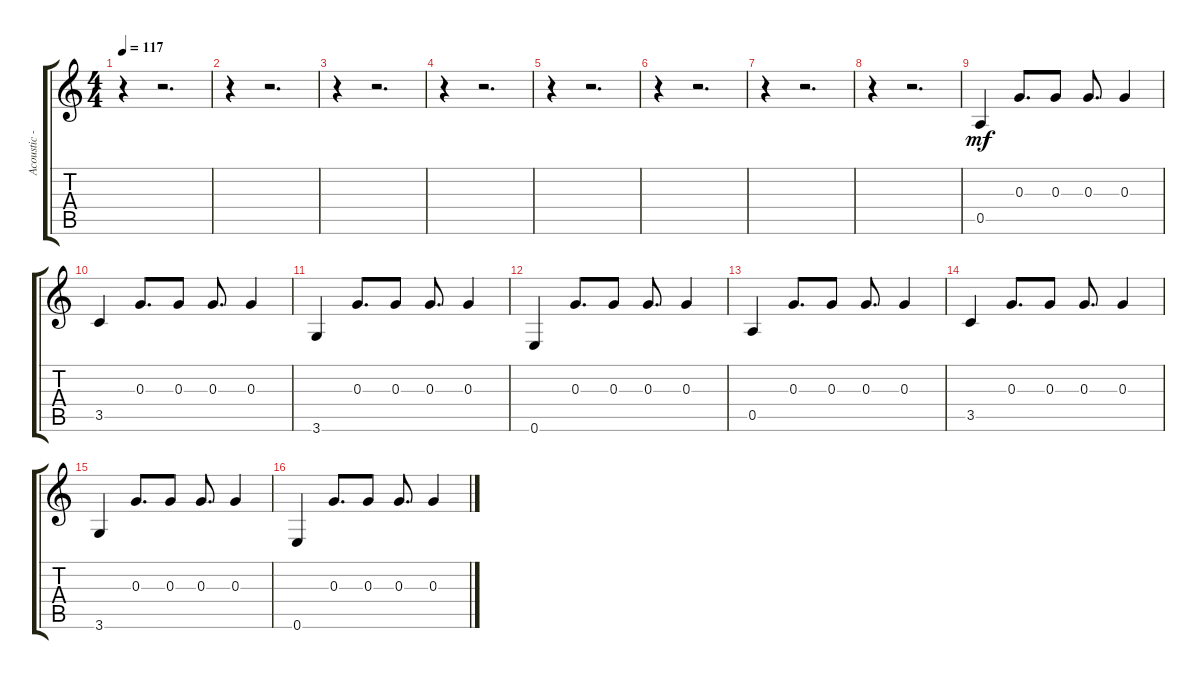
\track ("Acoustic - main couplet theme" "Acoustic -") {instrument acousticguitarsteel}
\staff {score tabs}
\tuning (E4 B3 G3 D3 A2 E2) {hide}
\ts (4 4)
\tempo 117
\clef g2
\ks c
r.4{dy mf} r.2{d} |
r.4 r.2{d} |
r.4 r.2{d} |
r.4 r.2{d} |
r.4 r.2{d} |
r.4 r.2{d} |
r.4 r.2{d} |
r.4 r.2{d} |
0.5.4 0.3.8{d} 0.3.8 0.3.8{d} 0.3.4 |
3.5.4 0.3.8{d} 0.3.8 0.3.8{d} 0.3.4 |
3.6.4 0.3.8{d} 0.3.8 0.3.8{d} 0.3.4 |
0.6.4 0.3.8{d} 0.3.8 0.3.8{d} 0.3.4 |
0.5.4 0.3.8{d} 0.3.8 0.3.8{d} 0.3.4 |
3.5.4 0.3.8{d} 0.3.8 0.3.8{d} 0.3.4 |
3.6.4 0.3.8{d} 0.3.8 0.3.8{d} 0.3.4 |
0.6.4 0.3.8{d} 0.3.8 0.3.8{d} 0.3.4
